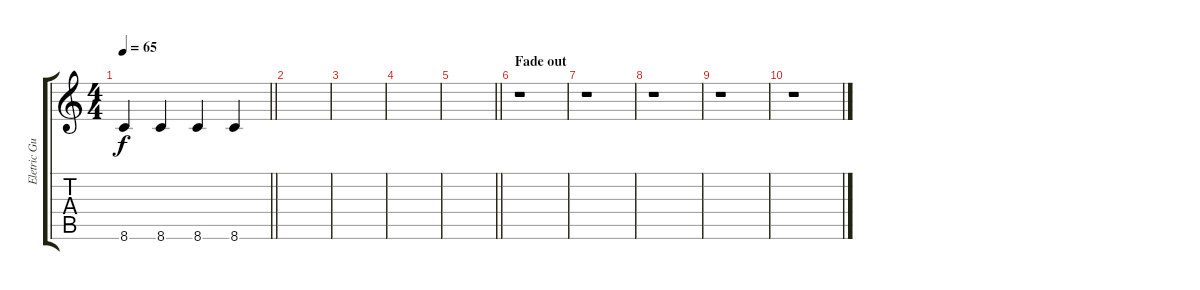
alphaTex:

\track ("Eletric Guitar" "Eletric Gu") {instrument distortionguitar}
\staff {score tabs}
\tuning (E4 B3 G3 D3 A2 E2) {hide}
\ts (4 4)
\tempo 65
\clef g2
\barLineRight lightlight
\ks c
8.6.4{dy f} 8.6.4 8.6.4 8.6.4 |
|
|
|
\barLineRight lightlight
|
\section ("" "Fade out")
r.1 |
r.1 |
r.1 |
r.1 |
r.1
